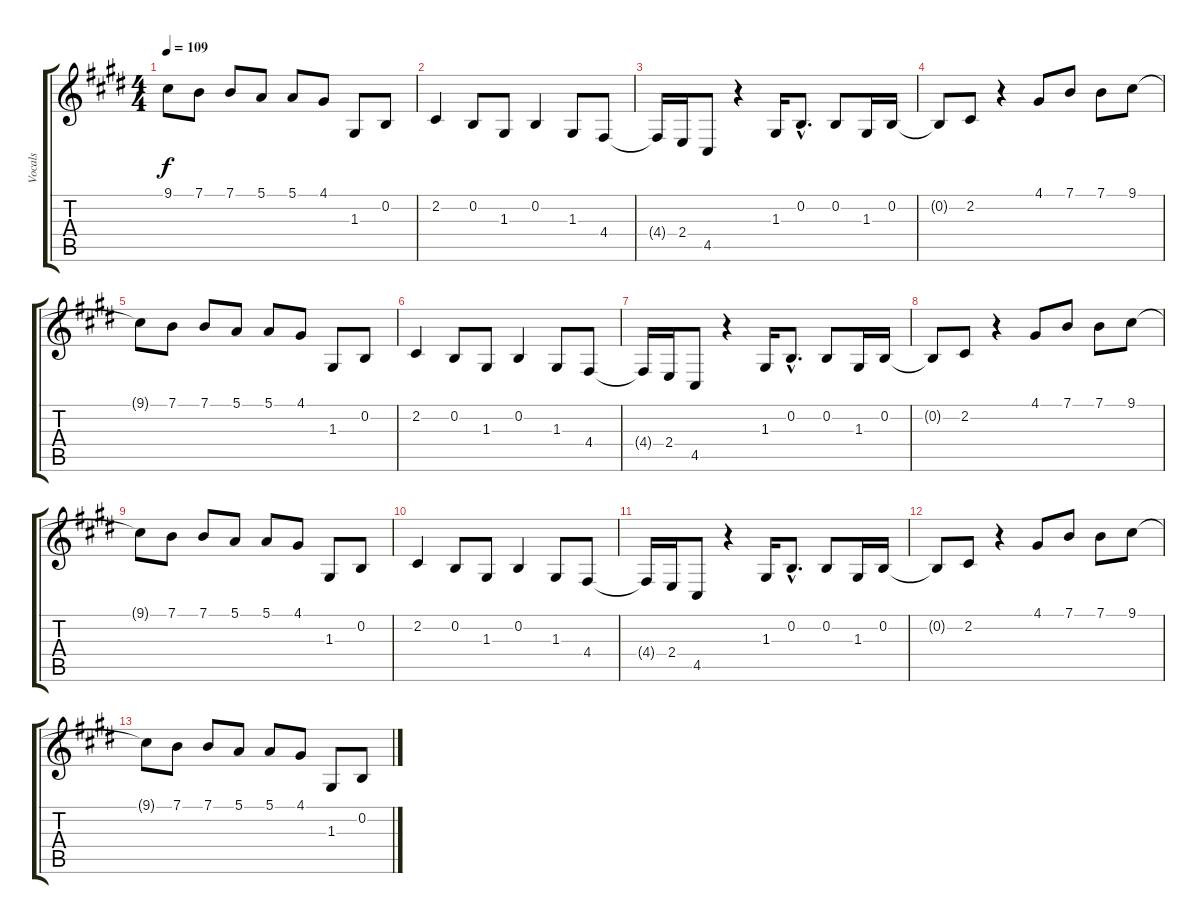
\track ("Vocals" "Vocals") {instrument trumpet}
\staff {score tabs}
\tuning (E4 B3 G3 D3 A2 E2) {hide}
\ts (4 4)
\tempo 109
\clef g2
\ks e
9.1{t}.8{dy f} 7.1.8 7.1.8 5.1.8 5.1.8 4.1.8 1.3.8 0.2.8 |
2.2.4 0.2.8 1.3.8 0.2.4 1.3.8 4.4.8 |
4.4{t}.16 2.4.16 4.5.8 r.4 1.3.16 0.2{hac}.8{d} 0.2.8 1.3.16 0.2.16 |
0.2{t}.8 2.2.8 r.4 4.1.8 7.1.8 7.1.8 9.1.8 |
9.1{t}.8 7.1.8 7.1.8 5.1.8 5.1.8 4.1.8 1.3.8 0.2.8 |
2.2.4{volume 12} 0.2.8 1.3.8 0.2.4 1.3.8 4.4.8 |
4.4{t}.16{volume 10} 2.4.16 4.5.8 r.4 1.3.16 0.2{hac}.8{d} 0.2.8 1.3.16 0.2.16 |
0.2{t}.8{volume 8} 2.2.8 r.4 4.1.8 7.1.8 7.1.8 9.1.8 |
9.1{t}.8{volume 6} 7.1.8 7.1.8 5.1.8 5.1.8 4.1.8 1.3.8 0.2.8 |
2.2.4{volume 4} 0.2.8 1.3.8 0.2.4 1.3.8 4.4.8 |
4.4{t}.16 2.4.16 4.5.8 r.4 1.3.16 0.2{hac}.8{d} 0.2.8 1.3.16 0.2.16 |
0.2{t}.8{volume 1} 2.2.8 r.4 4.1.8 7.1.8 7.1.8 9.1.8 |
9.1{t}.8 7.1.8 7.1.8 5.1.8 5.1.8 4.1.8 1.3.8 0.2.8
